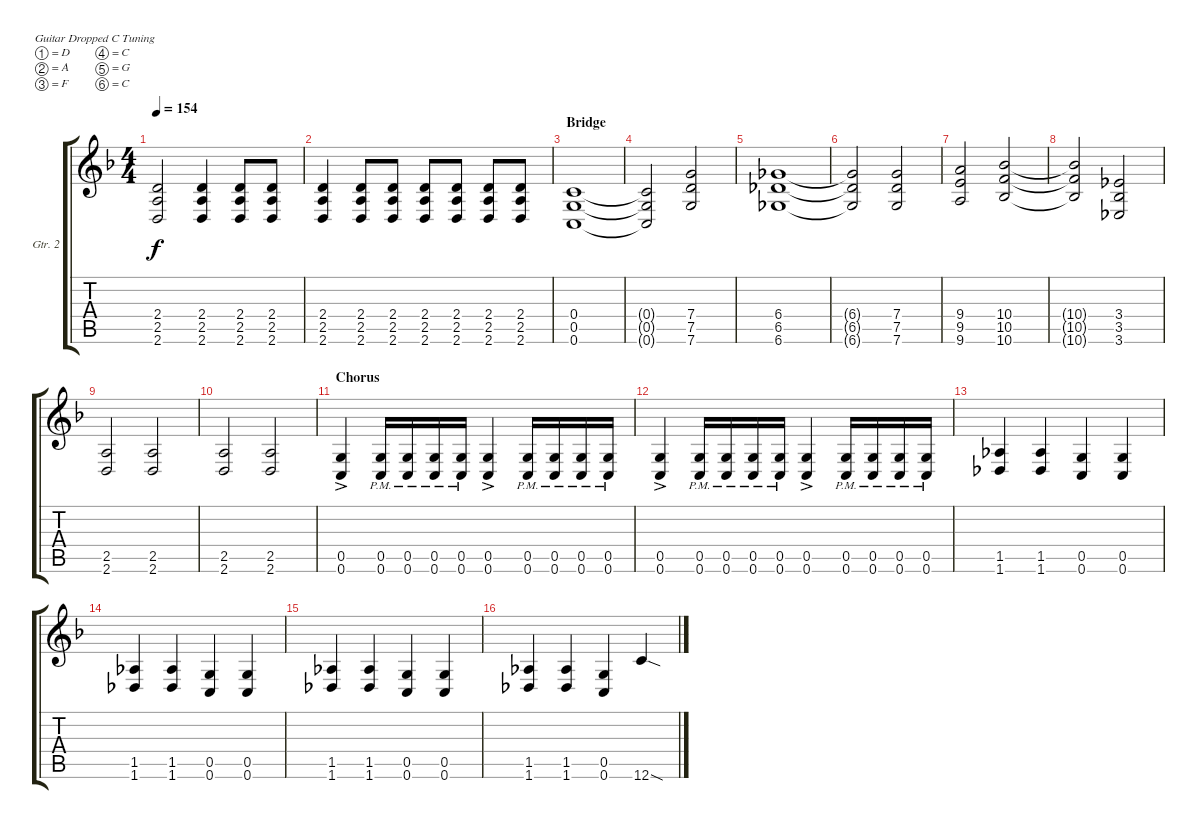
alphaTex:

\defaultSystemsLayout 4
\bracketExtendMode groupsimilarinstruments
\firstSystemTrackNameOrientation horizontal
\otherSystemsTrackNameOrientation horizontal
\track ("Electric Guitar" "Gtr. 2") {instrument distortionguitar}
\staff {score tabs}
\tuning (D4 A3 F3 C3 G2 C2)
\ts (4 4)
\tempo 154
\clef g2
\ks f
(2.6 2.5 2.4).2{dy f} (2.4 2.5 2.6).4 (2.6 2.4 2.5).8 (2.6 2.5 2.4).8 |
(2.4 2.5 2.6).4 (2.6 2.4 2.5).8 (2.6 2.5 2.4).8 (2.4 2.5 2.6).8 (2.6 2.4 2.5).8 (2.6 2.5 2.4).8 (2.4 2.5 2.6).8 |
\section ("" "Bridge")
(0.6 0.5 0.4).1 |
(0.4{t} 0.5{t} 0.6{t}).2 (7.6 7.5 7.4).2 |
(6.4 6.5 6.6).1 |
(6.6{t} 6.5{t} 6.4{t}).2 (7.4 7.5 7.6).2 |
(9.6 9.5 9.4).2 (10.4 10.5 10.6).2 |
(10.6{t} 10.5{t} 10.4{t}).2 (3.4 3.5 3.6).2 |
(2.6 2.5).2 (2.5 2.6).2 |
(2.6 2.5).2 (2.5 2.6).2 |
\section ("" "Chorus")
(0.5{ac} 0.6{ac}).4 (0.6{pm} 0.5{pm}).16 (0.6{pm} 0.5{pm}).16 (0.6{pm} 0.5{pm}).16 (0.6{pm} 0.5{pm}).16 (0.6{ac} 0.5{ac}).4 (0.6{pm} 0.5{pm}).16 (0.6{pm} 0.5{pm}).16 (0.6{pm} 0.5{pm}).16 (0.6{pm} 0.5{pm}).16 |
(0.5{ac} 0.6{ac}).4 (0.6{pm} 0.5{pm}).16 (0.6{pm} 0.5{pm}).16 (0.6{pm} 0.5{pm}).16 (0.6{pm} 0.5{pm}).16 (0.6{ac} 0.5{ac}).4 (0.6{pm} 0.5{pm}).16 (0.6{pm} 0.5{pm}).16 (0.6{pm} 0.5{pm}).16 (0.6{pm} 0.5{pm}).16 |
(1.6 1.5).4 (1.5 1.6).4 (0.6 0.5).4 (0.5 0.6).4 |
(1.6 1.5).4 (1.5 1.6).4 (0.6 0.5).4 (0.5 0.6).4 |
(1.6 1.5).4 (1.5 1.6).4 (0.6 0.5).4 (0.5 0.6).4 |
(1.6 1.5).4 (1.5 1.6).4 (0.6 0.5).4 12.6{sod}.4
